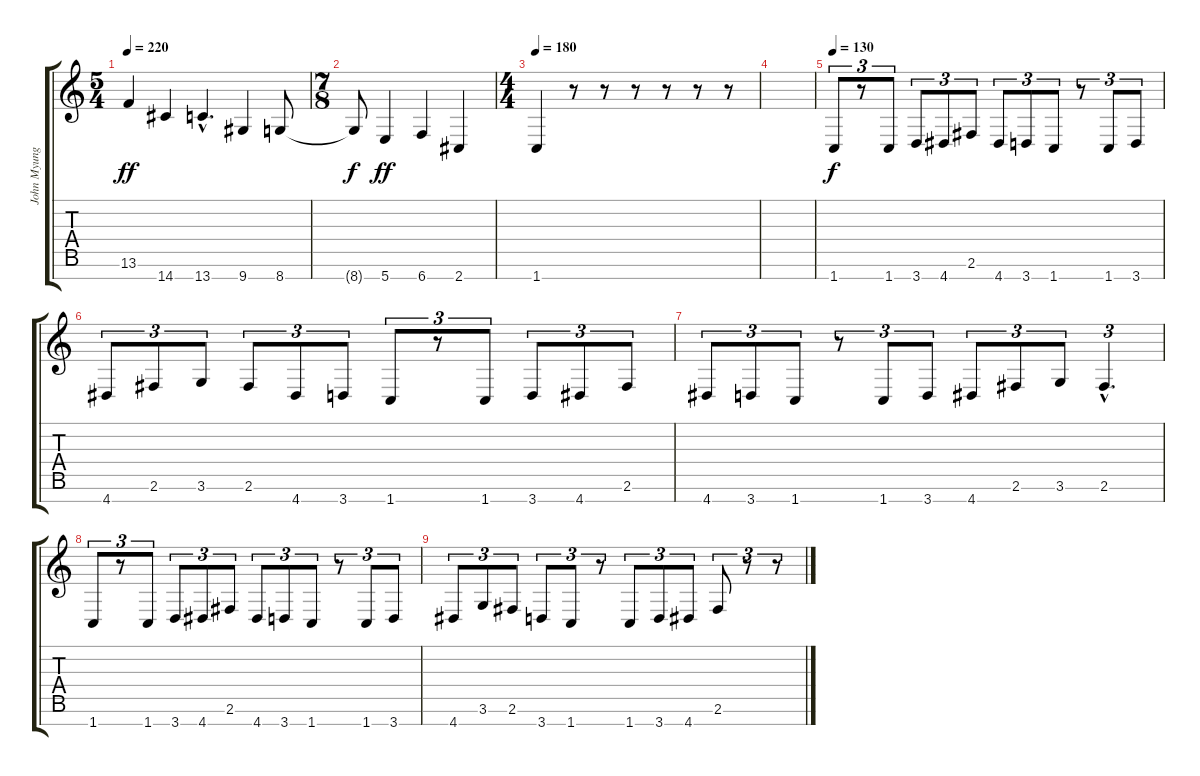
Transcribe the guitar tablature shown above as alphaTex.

\track ("John Myung" "John Myung") {instrument electricbassfinger}
\staff {score tabs}
\tuning (E4 B3 G3 D3 A2 E2 B1) {hide}
\ts (5 4)
\tempo 220
\clef g2
\ks c
13.6.4{dy ff} 14.7.4 13.7{hac}.4{d} 9.7.4 8.7.8 |
\ts (7 8)
8.7{t}.8{dy f} 5.7.4{dy ff} 6.7.4 2.7.4 |
\ts (4 4)
\tempo 180
1.7.4 r.8 r.8 r.8 r.8 r.8 r.8 |
|
\tempo 130
1.7.8{tu (3 2) dy f} r.8{tu (3 2)} 1.7.8{tu (3 2)} 3.7.8{tu (3 2)} 4.7.8{tu (3 2)} 2.6.8{tu (3 2)} 4.7.8{tu (3 2)} 3.7.8{tu (3 2)} 1.7.8{tu (3 2)} r.8{tu (3 2)} 1.7.8{tu (3 2)} 3.7.8{tu (3 2)} |
4.7.8{tu (3 2)} 2.6.8{tu (3 2)} 3.6.8{tu (3 2)} 2.6.8{tu (3 2)} 4.7.8{tu (3 2)} 3.7.8{tu (3 2)} 1.7.8{tu (3 2)} r.8{tu (3 2)} 1.7.8{tu (3 2)} 3.7.8{tu (3 2)} 4.7.8{tu (3 2)} 2.6.8{tu (3 2)} |
4.7.8{tu (3 2)} 3.7.8{tu (3 2)} 1.7.8{tu (3 2)} r.8{tu (3 2)} 1.7.8{tu (3 2)} 3.7.8{tu (3 2)} 4.7.8{tu (3 2)} 2.6.8{tu (3 2)} 3.6.8{tu (3 2)} 2.6{hac}.4{d tu (3 2)} |
1.7.8{tu (3 2)} r.8{tu (3 2)} 1.7.8{tu (3 2)} 3.7.8{tu (3 2)} 4.7.8{tu (3 2)} 2.6.8{tu (3 2)} 4.7.8{tu (3 2)} 3.7.8{tu (3 2)} 1.7.8{tu (3 2)} r.8{tu (3 2)} 1.7.8{tu (3 2)} 3.7.8{tu (3 2)} |
4.7.8{tu (3 2)} 3.6.8{tu (3 2)} 2.6.8{tu (3 2)} 3.7.8{tu (3 2)} 1.7.8{tu (3 2)} r.8{tu (3 2)} 1.7.8{tu (3 2)} 3.7.8{tu (3 2)} 4.7.8{tu (3 2)} 2.6.8{tu (3 2)} r.8{tu (3 2)} r.8{tu (3 2)}
